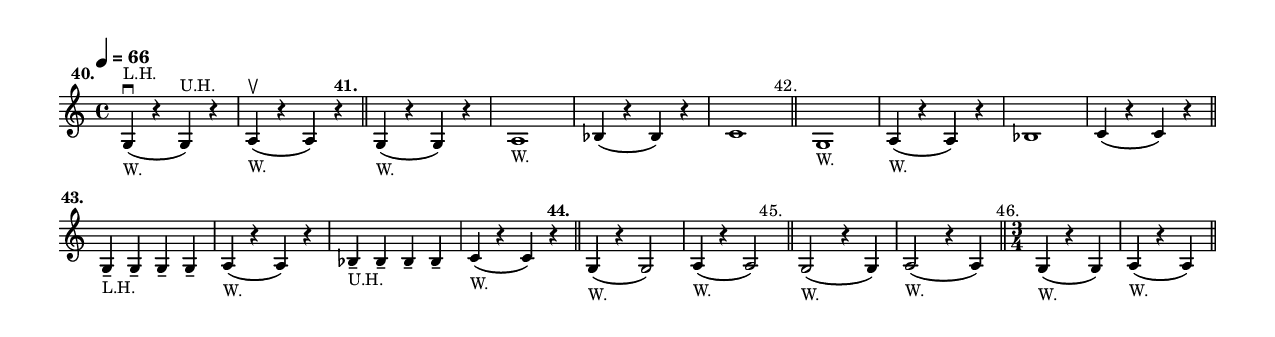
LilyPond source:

\version "2.24.1"
\language "english"
\paper {
  #(set-paper-size "letter")
}


\score {
  \layout {
    indent = #0
    \context {
      \Score
      \omit BarNumber
    }
  }
  \new Staff \with {
    \magnifyStaff #5/7
  }{
    \relative {
      \key c \major 
      \time 4/4
			\tempo \markup \tiny \concat { \note {4} #1 " = 66"}
      g4( \downbow 
      ^\markup \translate #'(-5 . 0) \bold "40." 
      _\markup \teeny "W." 
      ^\markup \teeny "L.H." 
      r4 g4) 
      ^\markup \teeny "U.H." 
      r4
      | a4( \upbow _\markup \teeny "W." r4 a4) r4
      \bar "||"
      | g4( _\markup \teeny "W." 
      ^\markup \translate #'(-4 . 0) \bold "41."
      r4 g4) r4
      | a1 _\markup \teeny "W."
      | bf4( r4 bf4) r4
      | c1
      \bar "||"
      | g1 _\markup \teeny "W."
      ^\markup \translate #'(-4 . 0) "42."
      | a4( _\markup \teeny "W." r4 a4) r4
      | bf1 
      | c4 ( r4 c4) r4
      \bar "||"
      \break
      | g4 _\markup \teeny "L.H." -- 
      ^\markup \translate #'(-4 . 0) \bold "43."
      g4 -- g4 -- g4 --
      | a4 ( _\markup \teeny "W." r4 a4 ) r4
      | bf4 -- _\markup \teeny "U.H." bf4 -- bf4 -- bf4 --
      | c4( _\markup \teeny "W." r4 c4 ) r4
      \bar "||"
      | g4 (
      ^\markup \translate #'(-4 . 0) \bold "44."
      _\markup \teeny "W."
      r4 g2 )
      | a4 ( _\markup \teeny "W." r4 a2)
      \bar "||"
      | g2 ( 
      ^\markup \translate #'(-4 . 0) "45."
      _\markup \teeny "W."
      r4 g4 )
      | a2 ( 
      _\markup \teeny "W."
      r4 a4 )
      \bar "||"
      \time 3/4
      | g4 ( 
      ^\markup \translate #'(-4 . 0) "46."
      _\markup \teeny "W."
      r4 g4 )
      | a4 ( 
      _\markup \teeny "W."
      r4 a4 )
      \bar "||"
    }
  }
}
